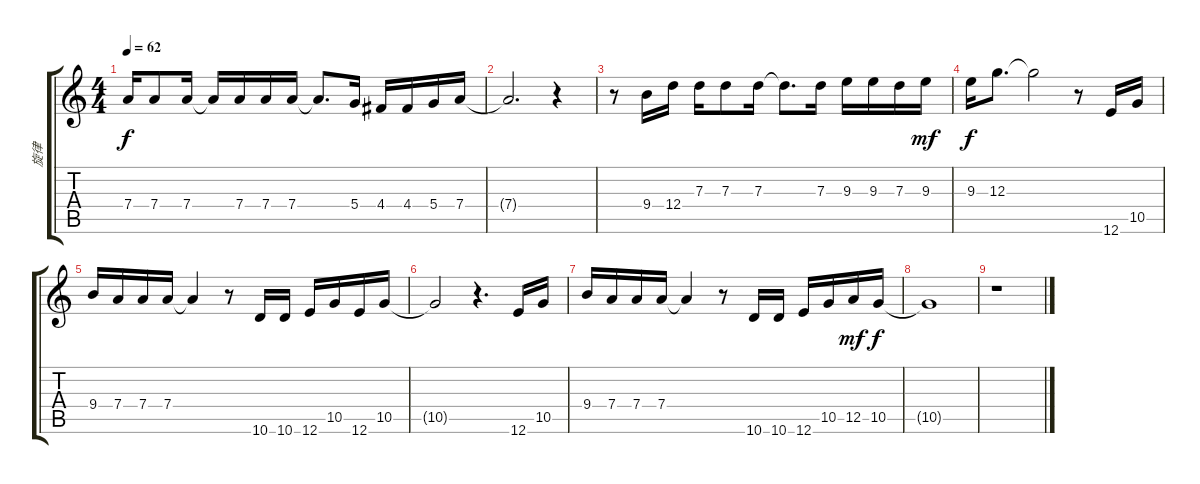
\track ("旋律" "旋律") {instrument acousticguitarnylon}
\staff {score tabs}
\tuning (E4 B3 G3 D3 A2 E2) {hide}
\ts (4 4)
\tempo 62
\clef g2
\ks c
7.4.16{dy f} 7.4.8 7.4.16 7.4{t}.16 7.4.16 7.4.16 7.4.16 7.4{t}.8{d} 5.4.16 4.4.16 4.4.16 5.4.16 7.4.16 |
7.4{t}.2{d} r.4 |
r.8 9.4.16 12.4.16 7.3.16 7.3.8 7.3.16 7.3{t}.8{d} 7.3.16 9.3.16 9.3.16 7.3.16 9.3.16{dy mf} |
9.3.16{dy f} 12.3.8{d} 12.3{t}.2 r.8 12.6.16 10.5.16 |
9.4.16 7.4.16 7.4.16 7.4.16 7.4{t}.4 r.8 10.6.16 10.6.16 12.6.16 10.5.16 12.6.16 10.5.16 |
10.5{t}.2 r.4{d} 12.6.16 10.5.16 |
9.4.16 7.4.16 7.4.16 7.4.16 7.4{t}.4 r.8 10.6.16 10.6.16 12.6.16 10.5.16 12.5.16{dy mf} 10.5.16{dy f} |
10.5{t}.1 |
r.1
